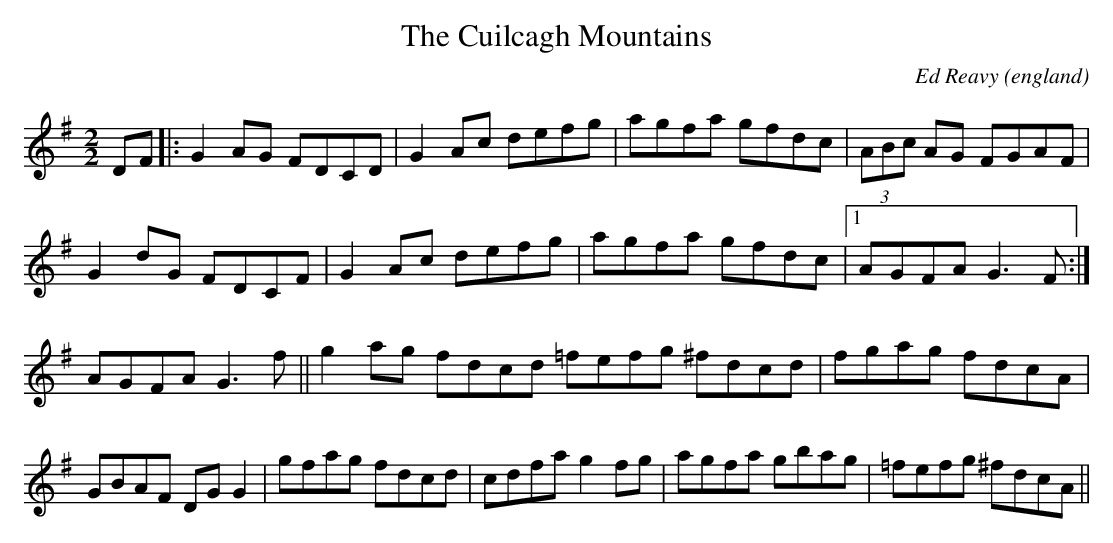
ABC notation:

X:1
T:The Cuilcagh Mountains
O:england
C:Ed Reavy
M:2/2
L:1/8
K:G
DF|:G2 AG FDCD|G2 Ac defg|agfa gfdc|(3ABc AG FGAF|
G2 dG FDCF|G2 Ac defg|agfa gfdc|1AGFA G3 F:|
2AGFA G3 f||g2 ag fdcd =fefg ^fdcd|fgag fdcA|
GBAF DG G2|gfag fdcd|cdfa g2 fg|agfa gbag|=fefg ^fdcA||
